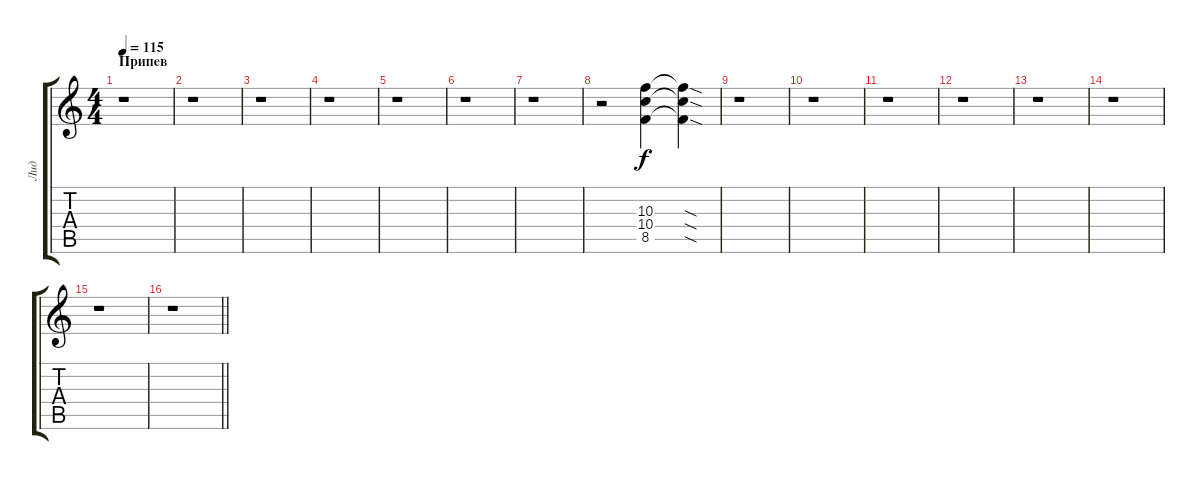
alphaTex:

\track ("Лид" "Лид") {instrument distortionguitar}
\staff {score tabs}
\tuning (E4 B3 G3 D3 A2 E2) {hide}
\ts (4 4)
\section ("" "Припев")
\tempo 115
\clef g2
\ks c
r.1{dy f} |
r.1 |
r.1 |
r.1 |
r.1 |
r.1 |
r.1 |
r.2 (10.3 10.4 8.5).4 (10.3{sod t} 10.4{sod t} 8.5{sod t}).4 |
r.1 |
r.1 |
r.1 |
r.1 |
r.1 |
r.1 |
r.1 |
\barLineRight lightlight
r.1
